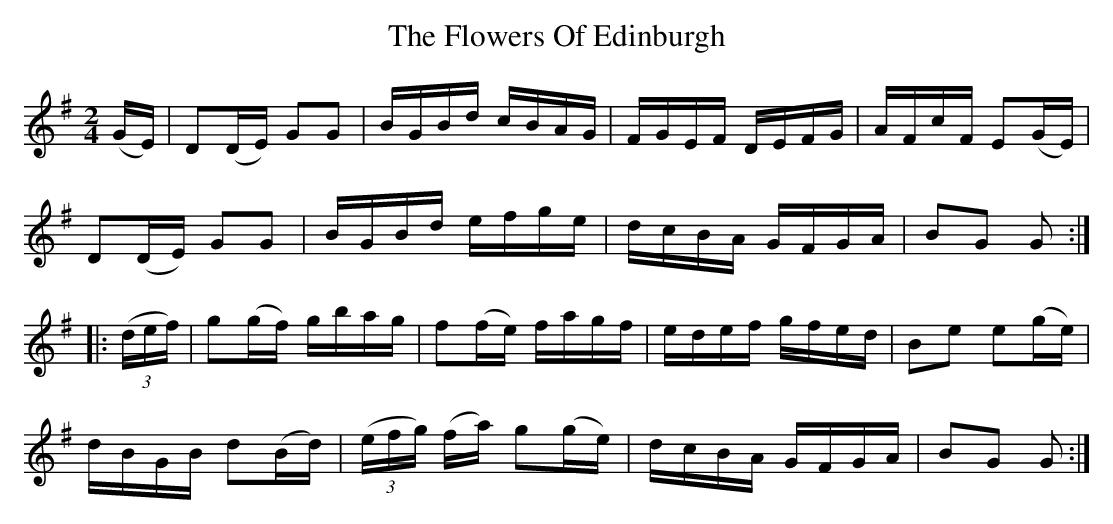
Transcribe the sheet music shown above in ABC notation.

X:1
T: The Flowers Of Edinburgh
M: 2/4
L: 1/16
K: G
     (GE)  | D2(DE) G2G2  |      BGBd     cBAG  | FGEF DEFG | AFcF E2(GE) |
             D2(DE) G2G2  |      BGBd     efge  | dcBA GFGA | B2G2 G2    :|
|: ((3def) | g2(gf) gbag  |     f2(fe)    fagf  | edef gfed | B2e2 e2(ge) |
              dBGB d2(Bd) | ((3efg) (fa) g2(ge) | dcBA GFGA | B2G2 G2    :|
